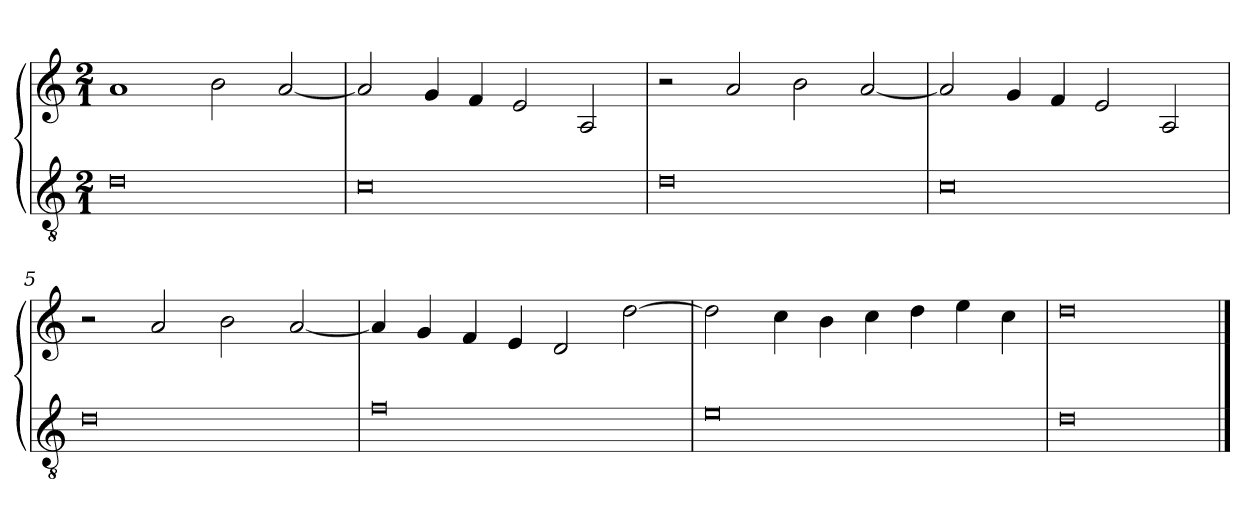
**kern	**kern
*part2	*part1
*staff2	*staff1
*clefGv2	*clefG2
*k[]	*k[]
*M2/1	*M2/1
=1	=1
0d	1a
.	2b
.	[2a
=2	=2
0c	2a]
.	4g
.	4f
.	2e
.	2A
=3	=3
0d	2r
.	2a
.	2b
.	[2a
=4	=4
0c	2a]
.	4g
.	4f
.	2e
.	2A
=5	=5
0d	2r
.	2a
.	2b
.	[2a
=6	=6
0f	4a]
.	4g
.	4f
.	4e
.	2d
.	[2dd
=7	=7
0e	2dd]
.	4cc
.	4b
.	4cc
.	4dd
.	4ee
.	4cc
=8	=8
0d	0dd
==	==
*-	*-
